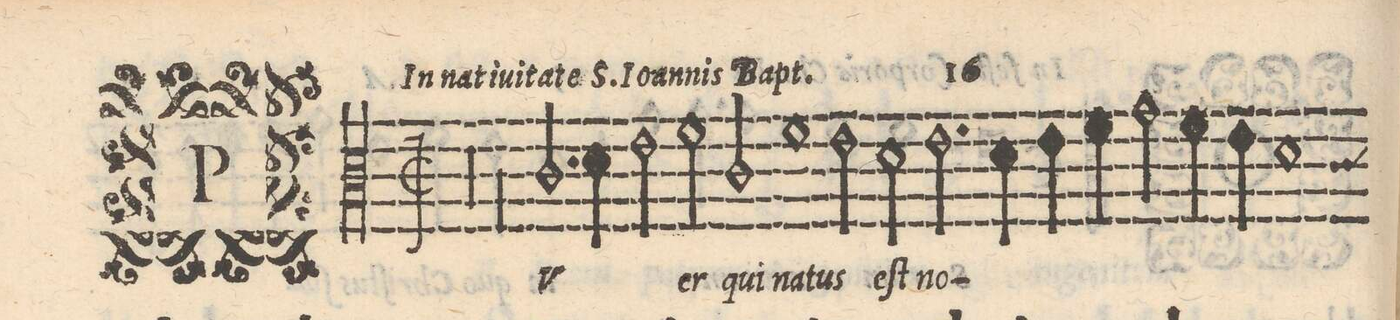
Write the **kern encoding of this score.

**kern	**text
*I"ALTVS	*
*clefC3	*
*k[]	*
*met(C|)	*
*M2/1	*
00r	.
=2-	=2-
=3-	=3-
00r	.
=4-	=4-
=5-	=5-
2.c/	PV-
4d\	.
2e\	.
2f\	-er
=6-	=6-
2c/	qui
1f	na-
2e\	-tus
=7-	=7-
2d\	eſt
2.e\	no-
4d\	.
4e\	.
4f\	.
=8-	=8-
2g\	.
4f\	.
4e\	.
1d	.
*custos:c	*
=9-	=9-
*-	*-
